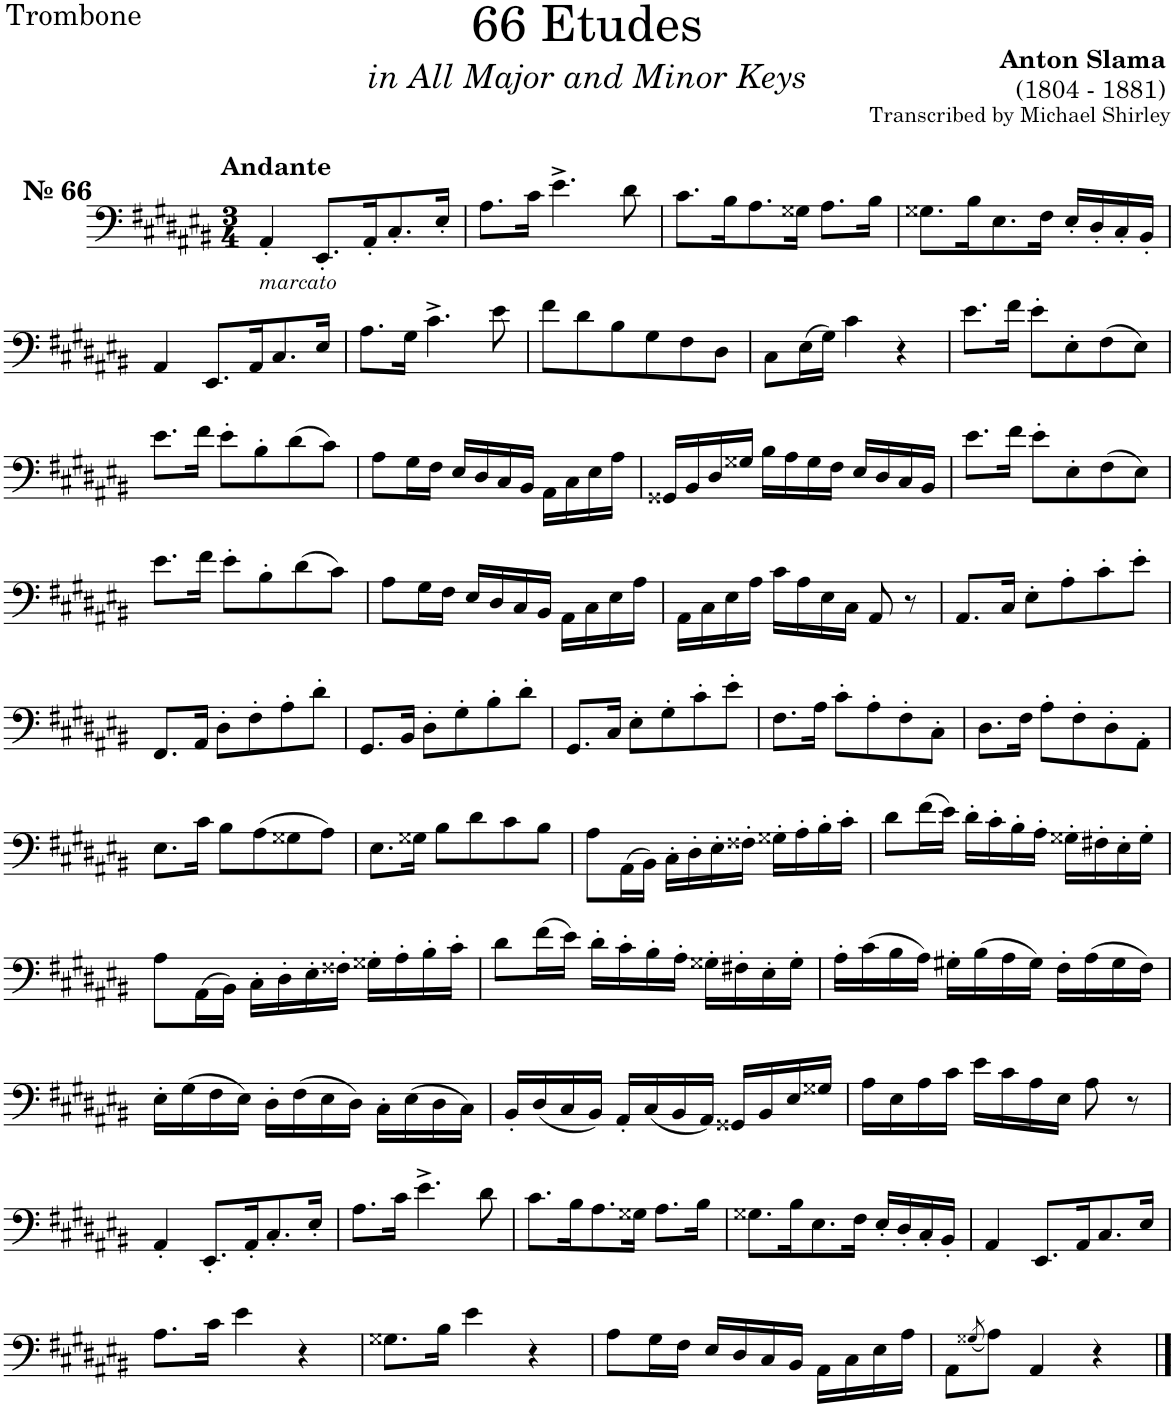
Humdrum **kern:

**kern
*part1
*staff1
*I"Trombone
*I'Tbn.
*clefF4
*k[f#c#g#d#a#e#b#]
*M3/4
=1
!LO:TX:a:B:t=№ 66
!LO:TX:a:B:t=Andante
!LO:TX:b:i:t=marcato
4AA#'/
8.EE#'/L
16AA#'/K
8.C#'/
16E#'/Jk
=2
8.A#\L
16c#\Jk
4.e#^\
8d#\
=3
8.c#\L
16B#\K
8.A#\
16G##X\Jk
8.A#\L
16B#\Jk
=4
8.G##X\L
16B#\K
8.E#\
16F#\Jk
16E#'/LL
16D#'/
16C#'/
16BB#'/JJ
!!LO:LB:g=z
=5
4AA#/
8.EE#/L
16AA#/K
8.C#/
16E#/Jk
=6
8.A#\L
16G#\Jk
4.c#^\
8e#\
=7
8f#\L
8d#\
8B#\
8G#\
8F#\
8D#\J
=8
8C#\L
(>16E#\L
16G#\JJ)
4c#\
4r
=9
8.e#\L
16f#\Jk
8e#'\L
8E#'\
(8F#\
8E#\J)
!!LO:LB:g=z
=10
8.e#\L
16f#\Jk
8e#'\L
8B#'\
(8d#\
8c#\J)
=11
8A#\L
16G#\L
16F#\JJ
16E#/LL
16D#/
16C#/
16BB#/JJ
16AA#\LL
16C#\
16E#\
16A#\JJ
=12
16GG##X/LL
16BB#/
16D#/
16G##X/JJ
16B#\LL
16A#\
16G##\
16F#\JJ
16E#/LL
16D#/
16C#/
16BB#/JJ
=13
8.e#\L
16f#\Jk
8e#'\L
8E#'\
(8F#\
8E#\J)
!!LO:LB:g=z
=14
8.e#\L
16f#\Jk
8e#'\L
8B#'\
(8d#\
8c#\J)
=15
8A#\L
16G#\L
16F#\JJ
16E#/LL
16D#/
16C#/
16BB#/JJ
16AA#\LL
16C#\
16E#\
16A#\JJ
=16
16AA#\LL
16C#\
16E#\
16A#\JJ
16c#\LL
16A#\
16E#\
16C#\JJ
8AA#/
8r
=17
8.AA#/L
16C#/Jk
8E#'\L
8A#'\
8c#'\
8e#'\J
!!LO:LB:g=z
=18
8.FF#/L
16AA#/Jk
8D#'\L
8F#'\
8A#'\
8d#'\J
=19
8.GG#/L
16BB#/Jk
8D#'\L
8G#'\
8B#'\
8d#'\J
=20
8.GG#/L
16C#/Jk
8E#'\L
8G#'\
8c#'\
8e#'\J
=21
8.F#\L
16A#\Jk
8c#'\L
8A#'\
8F#'\
8C#'\J
=22
8.D#\L
16F#\Jk
8A#'\L
8F#'\
8D#'\
8AA#'\J
!!LO:LB:g=z
=23
8.E#\L
16c#\Jk
8B#\L
(>8A#\
8G##X\
8A#\J)
=24
8.E#\L
16G##X\Jk
8B#\L
8d#\
8c#\
8B#\J
=25
8A#\L
(>16AA#\L
16BB#\JJ)
16C#'\LL
16D#'\
16E#'\
16F##X'\JJ
16G##X'\LL
16A#'\
16B#'\
16c#'\JJ
=26
8d#\L
(>16f#\L
16e#\JJ)
16d#'\LL
16c#'\
16B#'\
16A#'\JJ
16G##X'\LL
16F#X'\
16E#'\
16G##'\JJ
!!LO:LB:g=z
=27
8A#\L
(>16AA#\L
16BB#\JJ)
16C#'\LL
16D#'\
16E#'\
16F##X'\JJ
16G##X'\LL
16A#'\
16B#'\
16c#'\JJ
=28
8d#\L
(>16f#\L
16e#\JJ)
16d#'\LL
16c#'\
16B#'\
16A#'\JJ
16G##X'\LL
16F#X'\
16E#'\
16G##'\JJ
=29
16A#'\LL
(>16c#\
16B#\
16A#\JJ)
16G#X'\LL
(>16B#\
16A#\
16G#\JJ)
16F#'\LL
(>16A#\
16G#\
16F#\JJ)
!!LO:LB:g=z
=30
16E#'\LL
(>16G#\
16F#\
16E#\JJ)
16D#'\LL
(16F#\
16E#\
16D#\JJ)
16C#'\LL
(16E#\
16D#\
16C#\JJ)
=31
16BB#'/LL
(16D#/
16C#/
16BB#/JJ)
16AA#'/LL
(<16C#/
16BB#/
16AA#/JJ)
16GG##X/LL
16BB#/
16E#/
16G##X/JJ
=32
16A#\LL
16E#\
16A#\
16c#\JJ
16e#\LL
16c#\
16A#\
16E#\JJ
8A#\
8r
!!LO:LB:g=z
=33
4AA#'/
8.EE#'/L
16AA#'/K
8.C#'/
16E#'/Jk
=34
8.A#\L
16c#\Jk
4.e#^\
8d#\
=35
8.c#\L
16B#\K
8.A#\
16G##X\Jk
8.A#\L
16B#\Jk
=36
8.G##X\L
16B#\K
8.E#\
16F#\Jk
16E#'/LL
16D#'/
16C#'/
16BB#'/JJ
=37
4AA#/
8.EE#/L
16AA#/K
8.C#/
16E#/Jk
!!LO:LB:g=z
=38
8.A#\L
16c#\Jk
4e#\
4r
=39
8.G##X\L
16B#\Jk
4e#\
4r
=40
8A#\L
16G#\L
16F#\JJ
16E#/LL
16D#/
16C#/
16BB#/JJ
16AA#\LL
16C#\
16E#\
16A#\JJ
=41
8AA#\L
(8qG##X/
8A#\J)
4AA#/
4r
==
*-
